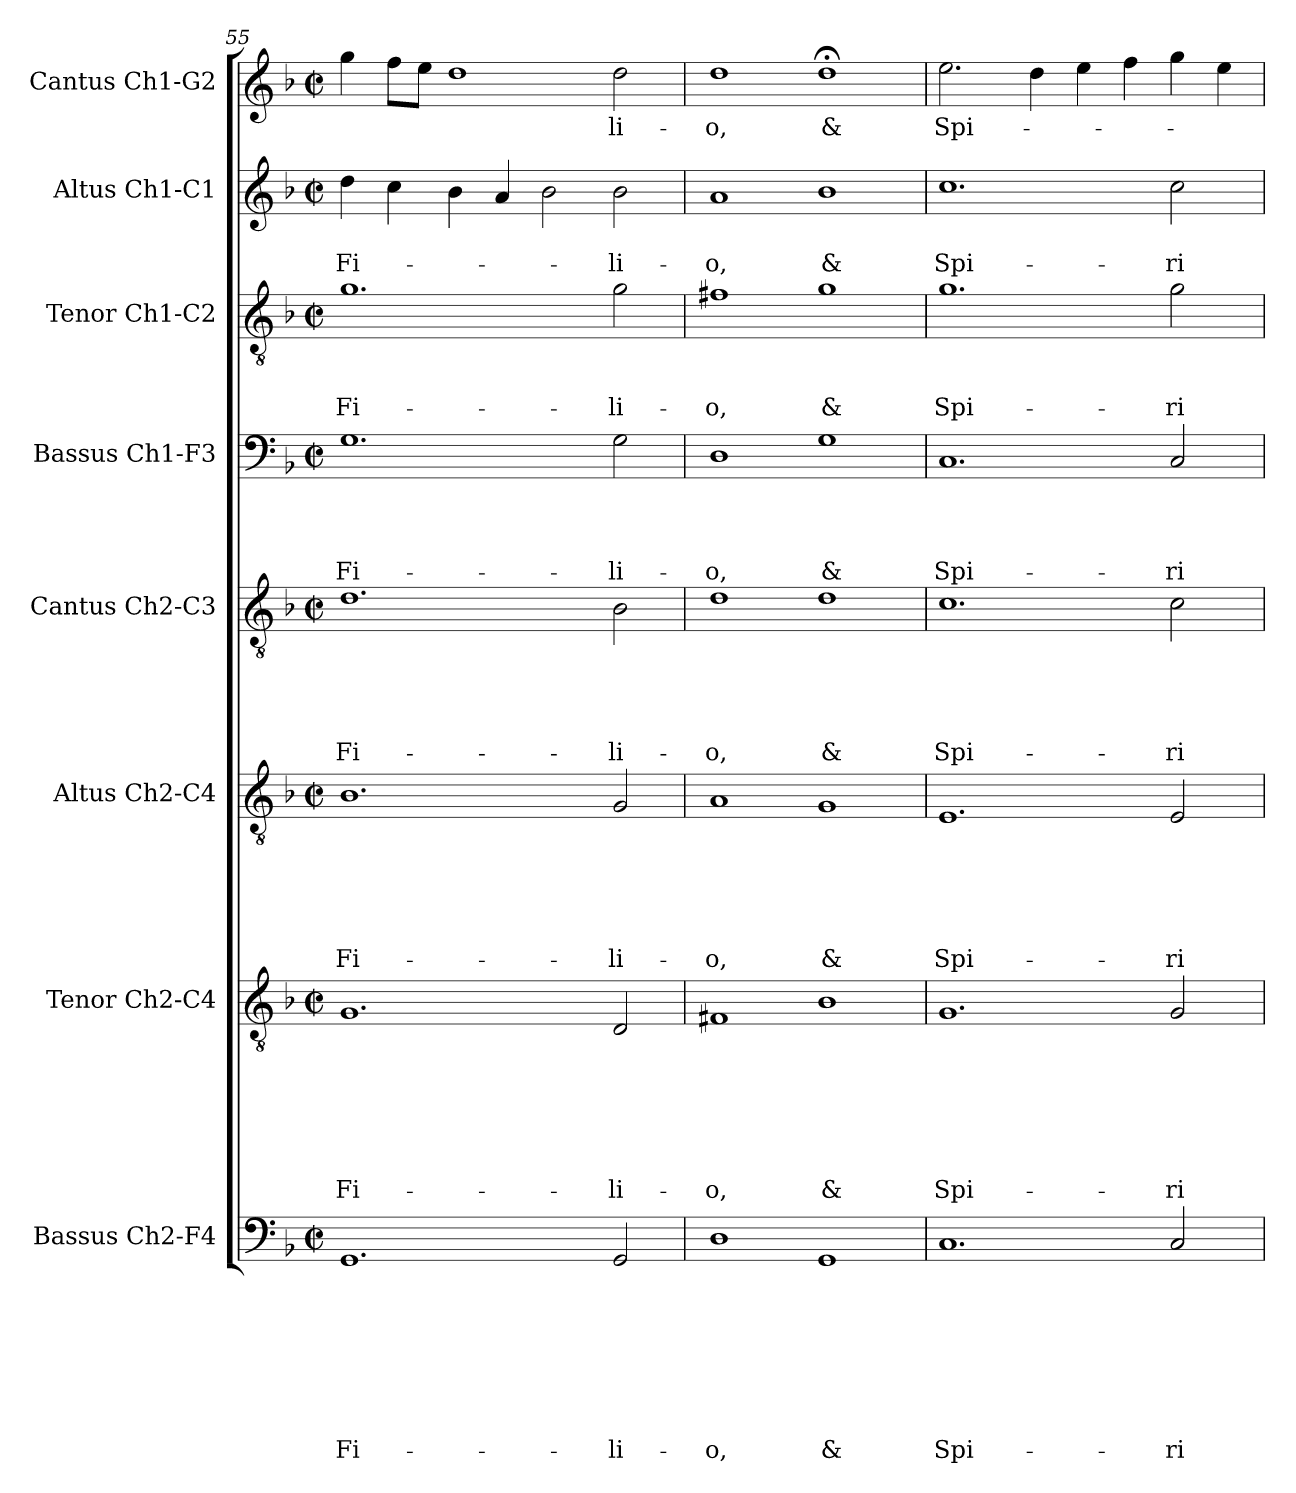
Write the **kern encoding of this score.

**kern	**text	**text	**text	**text	**text	**text	**text	**text	**kern	**text	**text	**text	**text	**text	**text	**text	**kern	**text	**text	**text	**text	**text	**text	**kern	**text	**text	**text	**text	**text	**kern	**text	**text	**text	**text	**kern	**text	**text	**text	**kern	**text	**text	**kern	**text
*part8	*part8	*part8	*part8	*part8	*part8	*part8	*part8	*part8	*part7	*part7	*part7	*part7	*part7	*part7	*part7	*part7	*part6	*part6	*part6	*part6	*part6	*part6	*part6	*part5	*part5	*part5	*part5	*part5	*part5	*part4	*part4	*part4	*part4	*part4	*part3	*part3	*part3	*part3	*part2	*part2	*part2	*part1	*part1
*staff8	*staff8	*staff8	*staff8	*staff8	*staff8	*staff8	*staff8	*staff8	*staff7	*staff7	*staff7	*staff7	*staff7	*staff7	*staff7	*staff7	*staff6	*staff6	*staff6	*staff6	*staff6	*staff6	*staff6	*staff5	*staff5	*staff5	*staff5	*staff5	*staff5	*staff4	*staff4	*staff4	*staff4	*staff4	*staff3	*staff3	*staff3	*staff3	*staff2	*staff2	*staff2	*staff1	*staff1
*I"Bassus Ch2-F4	*	*	*	*	*	*	*	*	*I"Tenor Ch2-C4	*	*	*	*	*	*	*	*I"Altus Ch2-C4	*	*	*	*	*	*	*I"Cantus Ch2-C3	*	*	*	*	*	*I"Bassus Ch1-F3	*	*	*	*	*I"Tenor Ch1-C2	*	*	*	*I"Altus Ch1-C1	*	*	*I"Cantus Ch1-G2	*
*I'B2	*	*	*	*	*	*	*	*	*I'T2	*	*	*	*	*	*	*	*I'A2	*	*	*	*	*	*	*I'C2	*	*	*	*	*	*I'B	*	*	*	*	*I'T	*	*	*	*I'A	*	*	*I'C	*
*clefF4	*	*	*	*	*	*	*	*	*clefGv2	*	*	*	*	*	*	*	*clefGv2	*	*	*	*	*	*	*clefGv2	*	*	*	*	*	*clefF4	*	*	*	*	*clefGv2	*	*	*	*clefG2	*	*	*clefG2	*
*k[b-]	*	*	*	*	*	*	*	*	*k[b-]	*	*	*	*	*	*	*	*k[b-]	*	*	*	*	*	*	*k[b-]	*	*	*	*	*	*k[b-]	*	*	*	*	*k[b-]	*	*	*	*k[b-]	*	*	*k[b-]	*
*F:	*	*	*	*	*	*	*	*	*F:	*	*	*	*	*	*	*	*F:	*	*	*	*	*	*	*F:	*	*	*	*	*	*F:	*	*	*	*	*F:	*	*	*	*F:	*	*	*F:	*
*M2/2	*	*	*	*	*	*	*	*	*M2/2	*	*	*	*	*	*	*	*M2/2	*	*	*	*	*	*	*M2/2	*	*	*	*	*	*M2/2	*	*	*	*	*M2/2	*	*	*	*M2/2	*	*	*M2/2	*
*met(c|)	*	*	*	*	*	*	*	*	*met(c|)	*	*	*	*	*	*	*	*met(c|)	*	*	*	*	*	*	*met(c|)	*	*	*	*	*	*met(c|)	*	*	*	*	*met(c|)	*	*	*	*met(c|)	*	*	*met(c|)	*
=55	=55	=55	=55	=55	=55	=55	=55	=55	=55	=55	=55	=55	=55	=55	=55	=55	=55	=55	=55	=55	=55	=55	=55	=55	=55	=55	=55	=55	=55	=55	=55	=55	=55	=55	=55	=55	=55	=55	=55	=55	=55	=55	=55
!	!	!	!	!	!	!	!	!LO:LY:b	!	!	!	!	!	!	!	!LO:LY:b	!	!	!	!	!	!	!LO:LY:b	!	!	!	!	!	!LO:LY:b	!	!	!	!	!LO:LY:b	!	!	!	!LO:LY:b	!	!	!LO:LY:b	!	!
1.GG	.	.	.	.	.	.	.	Fi-	1.G	.	.	.	.	.	.	Fi-	1.B-	.	.	.	.	.	Fi-	1.d	.	.	.	.	Fi-	1.G	.	.	.	Fi-	1.g	.	.	Fi-	4dd\	.	Fi-	4gg\	.
.	.	.	.	.	.	.	.	.	.	.	.	.	.	.	.	.	.	.	.	.	.	.	.	.	.	.	.	.	.	.	.	.	.	.	.	.	.	.	4cc\	.	.	8ff\L	.
.	.	.	.	.	.	.	.	.	.	.	.	.	.	.	.	.	.	.	.	.	.	.	.	.	.	.	.	.	.	.	.	.	.	.	.	.	.	.	.	.	.	8ee\J	.
.	.	.	.	.	.	.	.	.	.	.	.	.	.	.	.	.	.	.	.	.	.	.	.	.	.	.	.	.	.	.	.	.	.	.	.	.	.	.	4b-\	.	.	1dd	.
.	.	.	.	.	.	.	.	.	.	.	.	.	.	.	.	.	.	.	.	.	.	.	.	.	.	.	.	.	.	.	.	.	.	.	.	.	.	.	4a/	.	.	.	.
.	.	.	.	.	.	.	.	.	.	.	.	.	.	.	.	.	.	.	.	.	.	.	.	.	.	.	.	.	.	.	.	.	.	.	.	.	.	.	2b-\	.	.	.	.
!	!	!	!	!	!	!	!	!LO:LY:b	!	!	!	!	!	!	!	!LO:LY:b	!	!	!	!	!	!	!LO:LY:b	!	!	!	!	!	!LO:LY:b	!	!	!	!	!LO:LY:b	!	!	!	!LO:LY:b	!	!	!LO:LY:b	!	!LO:LY:b
2GG/	.	.	.	.	.	.	.	-li-	2D/	.	.	.	.	.	.	-li-	2G/	.	.	.	.	.	-li-	2B-\	.	.	.	.	-li-	2G\	.	.	.	-li-	2g\	.	.	-li-	2b-\	.	-li-	2dd\	-li-
=56	=56	=56	=56	=56	=56	=56	=56	=56	=56	=56	=56	=56	=56	=56	=56	=56	=56	=56	=56	=56	=56	=56	=56	=56	=56	=56	=56	=56	=56	=56	=56	=56	=56	=56	=56	=56	=56	=56	=56	=56	=56	=56	=56
!	!	!	!	!	!	!	!	!LO:LY:b	!	!	!	!	!	!	!	!LO:LY:b	!	!	!	!	!	!	!LO:LY:b	!	!	!	!	!	!LO:LY:b	!	!	!	!	!LO:LY:b	!	!	!	!LO:LY:b	!	!	!LO:LY:b	!	!LO:LY:b
1D	.	.	.	.	.	.	.	-o,	1F#X	.	.	.	.	.	.	-o,	1A	.	.	.	.	.	-o,	1d	.	.	.	.	-o,	1D	.	.	.	-o,	1f#X	.	.	-o,	1a	.	-o,	1dd	-o,
!	!	!	!	!	!	!	!	!LO:LY:b	!	!	!	!	!	!	!	!LO:LY:b	!	!	!	!	!	!	!LO:LY:b	!	!	!	!	!	!LO:LY:b	!	!	!	!	!LO:LY:b	!	!	!	!LO:LY:b	!	!	!LO:LY:b	!	!LO:LY:b
1GG	.	.	.	.	.	.	.	&	1B-	.	.	.	.	.	.	&	1G	.	.	.	.	.	&	1d	.	.	.	.	&	1G	.	.	.	&	1g	.	.	&	1b-	.	&	1dd;<	&
!!LO:PB:g=z
=57	=57	=57	=57	=57	=57	=57	=57	=57	=57	=57	=57	=57	=57	=57	=57	=57	=57	=57	=57	=57	=57	=57	=57	=57	=57	=57	=57	=57	=57	=57	=57	=57	=57	=57	=57	=57	=57	=57	=57	=57	=57	=57	=57
!	!	!	!	!	!	!	!	!LO:LY:b	!	!	!	!	!	!	!	!LO:LY:b	!	!	!	!	!	!	!LO:LY:b	!	!	!	!	!	!LO:LY:b	!	!	!	!	!LO:LY:b	!	!	!	!LO:LY:b	!	!	!LO:LY:b	!	!LO:LY:b
1.C	.	.	.	.	.	.	.	Spi-	1.G	.	.	.	.	.	.	Spi-	1.E	.	.	.	.	.	Spi-	1.c	.	.	.	.	Spi-	1.C	.	.	.	Spi-	1.g	.	.	Spi-	1.cc	.	Spi-	2.ee\	Spi-
.	.	.	.	.	.	.	.	.	.	.	.	.	.	.	.	.	.	.	.	.	.	.	.	.	.	.	.	.	.	.	.	.	.	.	.	.	.	.	.	.	.	4dd\	.
.	.	.	.	.	.	.	.	.	.	.	.	.	.	.	.	.	.	.	.	.	.	.	.	.	.	.	.	.	.	.	.	.	.	.	.	.	.	.	.	.	.	4ee\	.
.	.	.	.	.	.	.	.	.	.	.	.	.	.	.	.	.	.	.	.	.	.	.	.	.	.	.	.	.	.	.	.	.	.	.	.	.	.	.	.	.	.	4ff\	.
!	!	!	!	!	!	!	!	!LO:LY:b	!	!	!	!	!	!	!	!LO:LY:b	!	!	!	!	!	!	!LO:LY:b	!	!	!	!	!	!LO:LY:b	!	!	!	!	!LO:LY:b	!	!	!	!LO:LY:b	!	!	!LO:LY:b	!	!
2C/	.	.	.	.	.	.	.	-ri-	2G/	.	.	.	.	.	.	-ri-	2E/	.	.	.	.	.	-ri-	2c\	.	.	.	.	-ri-	2C/	.	.	.	-ri-	2g\	.	.	-ri-	2cc\	.	-ri-	4gg\	.
.	.	.	.	.	.	.	.	.	.	.	.	.	.	.	.	.	.	.	.	.	.	.	.	.	.	.	.	.	.	.	.	.	.	.	.	.	.	.	.	.	.	4ee\	.
=	=	=	=	=	=	=	=	=	=	=	=	=	=	=	=	=	=	=	=	=	=	=	=	=	=	=	=	=	=	=	=	=	=	=	=	=	=	=	=	=	=	=	=
*-	*-	*-	*-	*-	*-	*-	*-	*-	*-	*-	*-	*-	*-	*-	*-	*-	*-	*-	*-	*-	*-	*-	*-	*-	*-	*-	*-	*-	*-	*-	*-	*-	*-	*-	*-	*-	*-	*-	*-	*-	*-	*-	*-
